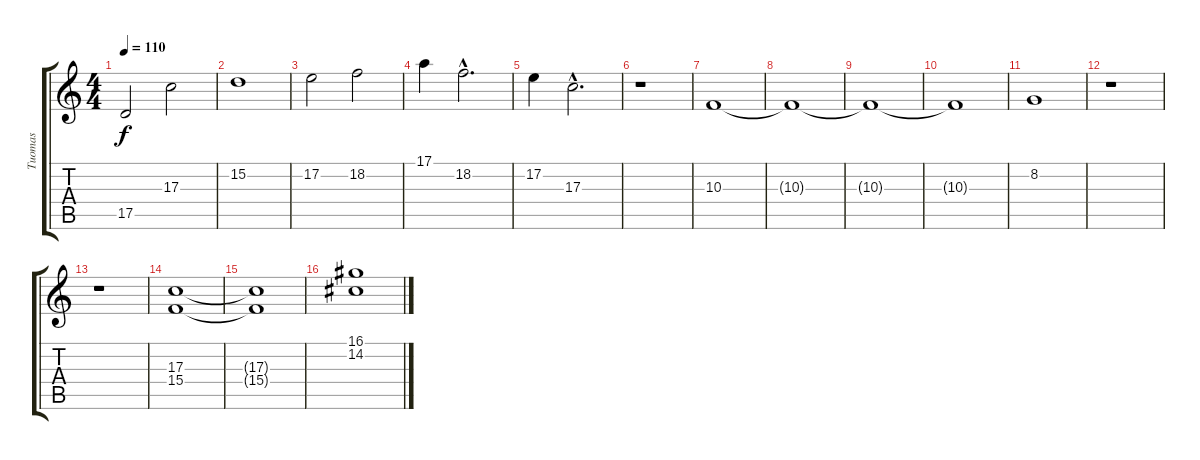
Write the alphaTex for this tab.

\track ("Tuomas" "Tuomas") {instrument pad4choir}
\staff {score tabs}
\tuning (E4 B3 G3 D3 A2 E2) {hide}
\ts (4 4)
\tempo 110
\clef g2
\ks c
17.5.2{dy f} 17.3.2 |
15.2.1 |
17.2.2 18.2.2 |
17.1.4 18.2{hac}.2{d} |
17.2.4 17.3{hac}.2{d} |
r.1 |
10.3.1 |
10.3{t}.1 |
10.3{t}.1 |
10.3{t}.1 |
8.2.1 |
r.1 |
r.1 |
(17.3 15.4).1 |
(17.3{t} 15.4{t}).1 |
(16.1 14.2).1
